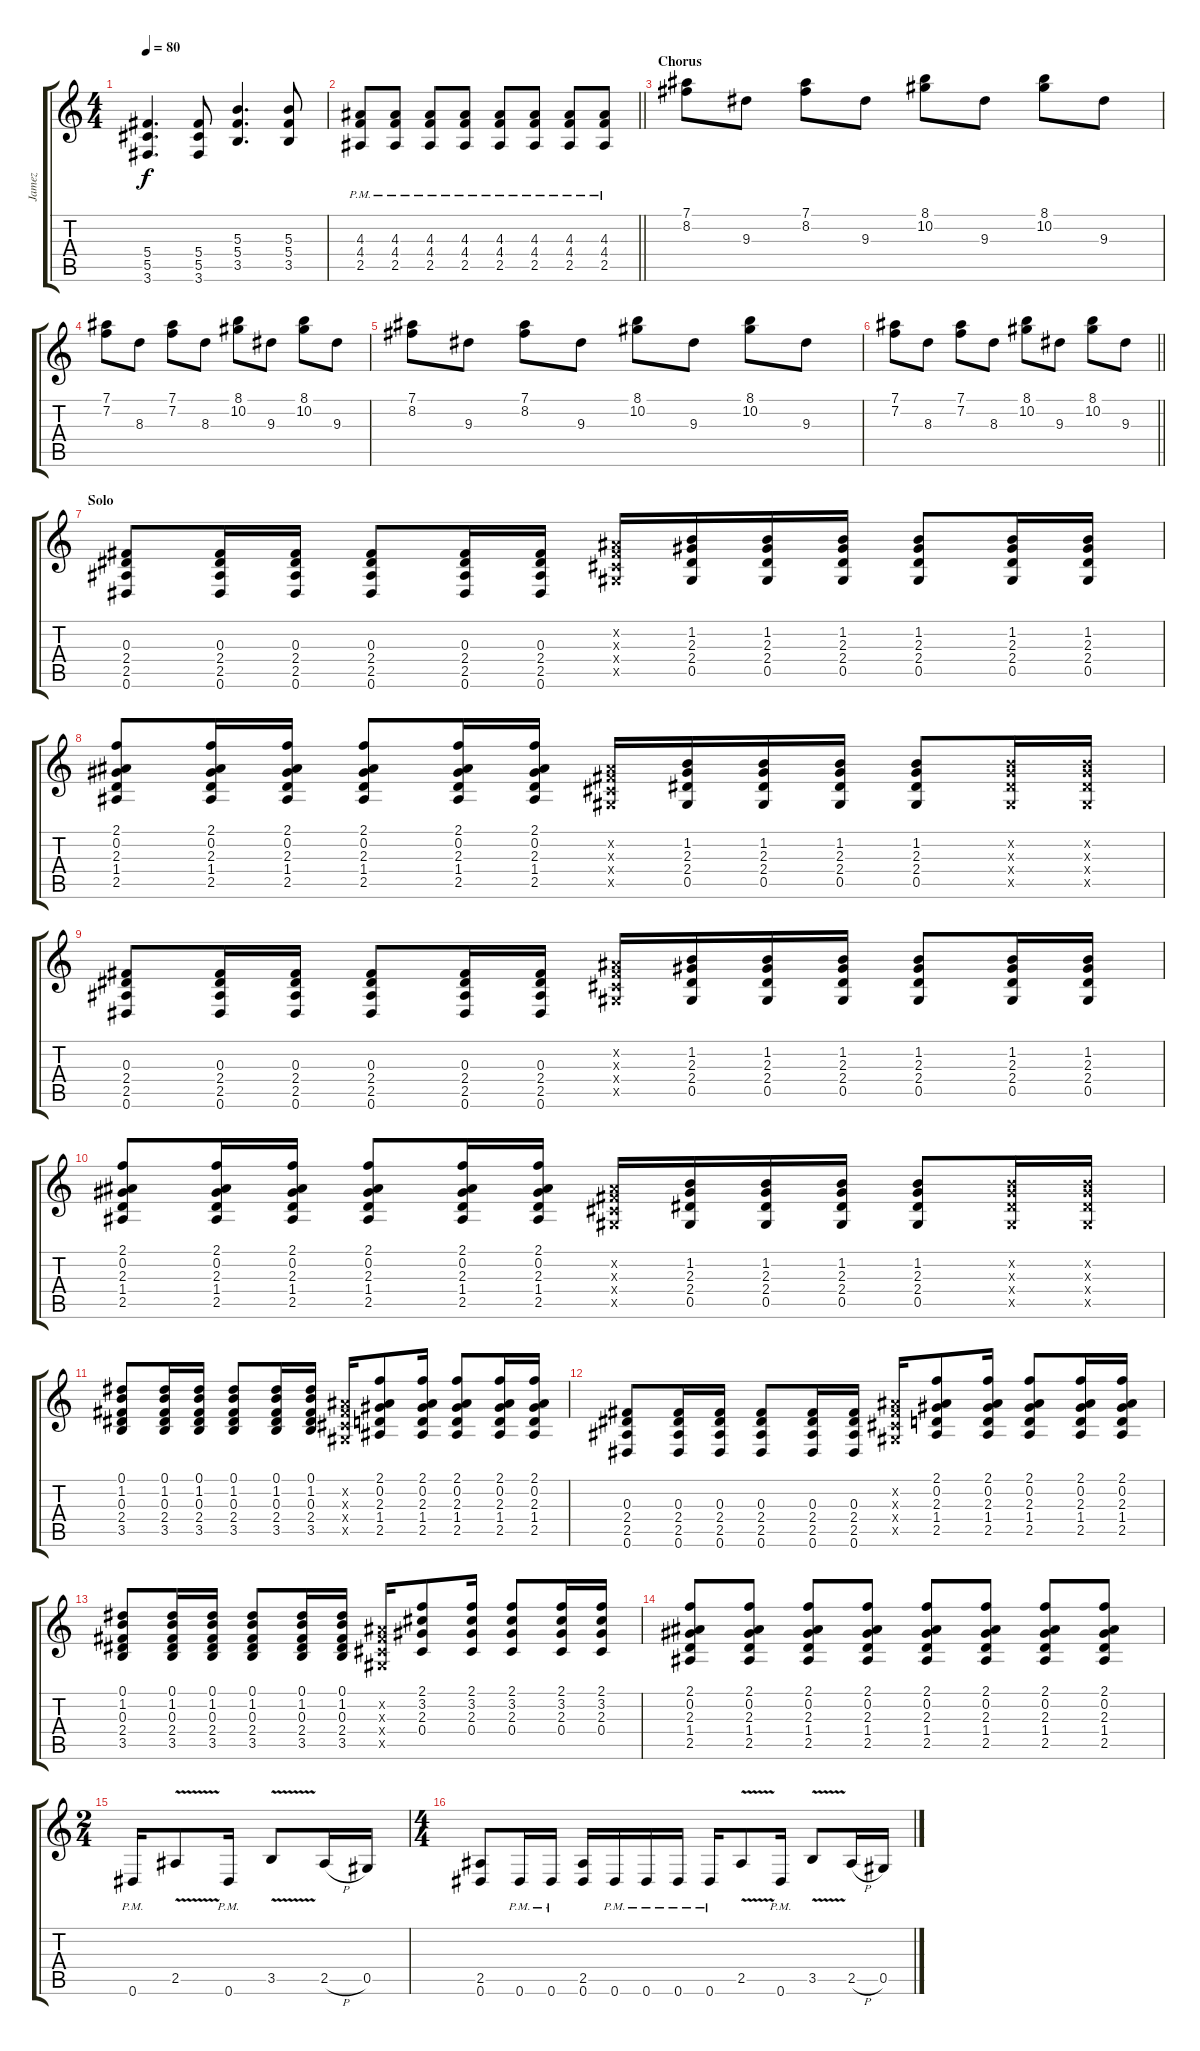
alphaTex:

\track ("Jamez" "Jamez") {instrument distortionguitar}
\staff {score tabs}
\tuning (Eb4 Bb3 Gb3 Db3 Ab2 Eb2) {hide}
\ts (4 4)
\tempo 80
\clef g2
\ks c
(5.4 5.5 3.6).4{d dy f} (5.4 5.5 3.6).8 (5.3 5.4 3.5).4{d} (5.3 5.4 3.5).8 |
\barLineRight lightlight
(4.3{pm} 4.4{pm} 2.5{pm}).8 (4.3{pm} 4.4{pm} 2.5{pm}).8 (4.3{pm} 4.4{pm} 2.5{pm}).8 (4.3{pm} 4.4{pm} 2.5{pm}).8 (4.3{pm} 4.4{pm} 2.5{pm}).8 (4.3{pm} 4.4{pm} 2.5{pm}).8 (4.3{pm} 4.4{pm} 2.5{pm}).8 (4.3{pm} 4.4{pm} 2.5{pm}).8 |
\section ("" "Chorus")
(7.1 8.2).8{instrument electricguitarclean} 9.3.8 (7.1 8.2).8 9.3.8 (8.1 10.2).8 9.3.8 (8.1 10.2).8 9.3.8 |
(7.1 7.2).8 8.3.8 (7.1 7.2).8 8.3.8 (8.1 10.2).8 9.3.8 (8.1 10.2).8 9.3.8 |
(7.1 8.2).8 9.3.8 (7.1 8.2).8 9.3.8 (8.1 10.2).8 9.3.8 (8.1 10.2).8 9.3.8 |
\barLineRight lightlight
(7.1 7.2).8 8.3.8 (7.1 7.2).8 8.3.8 (8.1 10.2).8 9.3.8 (8.1 10.2).8 9.3.8 |
\section ("" "Solo")
(0.3 2.4 2.5 0.6).8 (0.3 2.4 2.5 0.6).16 (0.3 2.4 2.5 0.6).16 (0.3 2.4 2.5 0.6).8 (0.3 2.4 2.5 0.6).16 (0.3 2.4 2.5 0.6).16 (0.2{x} 0.3{x} 0.4{x} 0.5{x}).16 (1.2 2.3 2.4 0.5).16 (1.2 2.3 2.4 0.5).16 (1.2 2.3 2.4 0.5).16 (1.2 2.3 2.4 0.5).8 (1.2 2.3 2.4 0.5).16 (1.2 2.3 2.4 0.5).16 |
(2.1 0.2 2.3 1.4 2.5).8 (2.1 0.2 2.3 1.4 2.5).16 (2.1 0.2 2.3 1.4 2.5).16 (2.1 0.2 2.3 1.4 2.5).8 (2.1 0.2 2.3 1.4 2.5).16 (2.1 0.2 2.3 1.4 2.5).16 (0.2{x} 0.3{x} 0.4{x} 0.5{x}).16 (1.2 2.3 2.4 0.5).16 (1.2 2.3 2.4 0.5).16 (1.2 2.3 2.4 0.5).16 (1.2 2.3 2.4 0.5).8 (1.2{x} 2.3{x} 2.4{x} 0.5{x}).16 (1.2{x} 2.3{x} 2.4{x} 0.5{x}).16 |
(0.3 2.4 2.5 0.6).8 (0.3 2.4 2.5 0.6).16 (0.3 2.4 2.5 0.6).16 (0.3 2.4 2.5 0.6).8 (0.3 2.4 2.5 0.6).16 (0.3 2.4 2.5 0.6).16 (0.2{x} 0.3{x} 0.4{x} 0.5{x}).16 (1.2 2.3 2.4 0.5).16 (1.2 2.3 2.4 0.5).16 (1.2 2.3 2.4 0.5).16 (1.2 2.3 2.4 0.5).8 (1.2 2.3 2.4 0.5).16 (1.2 2.3 2.4 0.5).16 |
(2.1 0.2 2.3 1.4 2.5).8 (2.1 0.2 2.3 1.4 2.5).16 (2.1 0.2 2.3 1.4 2.5).16 (2.1 0.2 2.3 1.4 2.5).8 (2.1 0.2 2.3 1.4 2.5).16 (2.1 0.2 2.3 1.4 2.5).16 (0.2{x} 0.3{x} 0.4{x} 0.5{x}).16 (1.2 2.3 2.4 0.5).16 (1.2 2.3 2.4 0.5).16 (1.2 2.3 2.4 0.5).16 (1.2 2.3 2.4 0.5).8 (1.2{x} 2.3{x} 2.4{x} 0.5{x}).16 (1.2{x} 2.3{x} 2.4{x} 0.5{x}).16 |
(0.1 1.2 0.3 2.4 3.5).8 (0.1 1.2 0.3 2.4 3.5).16 (0.1 1.2 0.3 2.4 3.5).16 (0.1 1.2 0.3 2.4 3.5).8 (0.1 1.2 0.3 2.4 3.5).16 (0.1 1.2 0.3 2.4 3.5).16 (0.2{x} 0.3{x} 0.4{x} 0.5{x}).16 (2.1 0.2 2.3 1.4 2.5).8 (2.1 0.2 2.3 1.4 2.5).16 (2.1 0.2 2.3 1.4 2.5).8 (2.1 0.2 2.3 1.4 2.5).16 (2.1 0.2 2.3 1.4 2.5).16 |
(0.3 2.4 2.5 0.6).8 (0.3 2.4 2.5 0.6).16 (0.3 2.4 2.5 0.6).16 (0.3 2.4 2.5 0.6).8 (0.3 2.4 2.5 0.6).16 (0.3 2.4 2.5 0.6).16 (0.2{x} 0.3{x} 0.4{x} 0.5{x}).16 (2.1 0.2 2.3 1.4 2.5).8 (2.1 0.2 2.3 1.4 2.5).16 (2.1 0.2 2.3 1.4 2.5).8 (2.1 0.2 2.3 1.4 2.5).16 (2.1 0.2 2.3 1.4 2.5).16 |
(0.1 1.2 0.3 2.4 3.5).8 (0.1 1.2 0.3 2.4 3.5).16 (0.1 1.2 0.3 2.4 3.5).16 (0.1 1.2 0.3 2.4 3.5).8 (0.1 1.2 0.3 2.4 3.5).16 (0.1 1.2 0.3 2.4 3.5).16 (0.2{x} 0.3{x} 0.4{x} 0.5{x}).16 (2.1 3.2 2.3 0.4).8 (2.1 3.2 2.3 0.4).16 (2.1 3.2 2.3 0.4).8 (2.1 3.2 2.3 0.4).16 (2.1 3.2 2.3 0.4).16 |
(2.1 0.2 2.3 1.4 2.5).8 (2.1 0.2 2.3 1.4 2.5).8 (2.1 0.2 2.3 1.4 2.5).8 (2.1 0.2 2.3 1.4 2.5).8 (2.1 0.2 2.3 1.4 2.5).8 (2.1 0.2 2.3 1.4 2.5).8 (2.1 0.2 2.3 1.4 2.5).8 (2.1 0.2 2.3 1.4 2.5).8 |
\ts (2 4)
0.6{pm}.16{instrument distortionguitar} 2.5{v}.8 0.6{pm}.16 3.5{v}.8 2.5{h}.16 0.5.16 |
\ts (4 4)
(2.5 0.6).8 0.6{pm}.16 0.6{pm}.16 (2.5 0.6).16 0.6{pm}.16 0.6{pm}.16 0.6{pm}.16 0.6{pm}.16 2.5{v}.8 0.6{pm}.16 3.5{v}.8 2.5{h}.16 0.5.16
